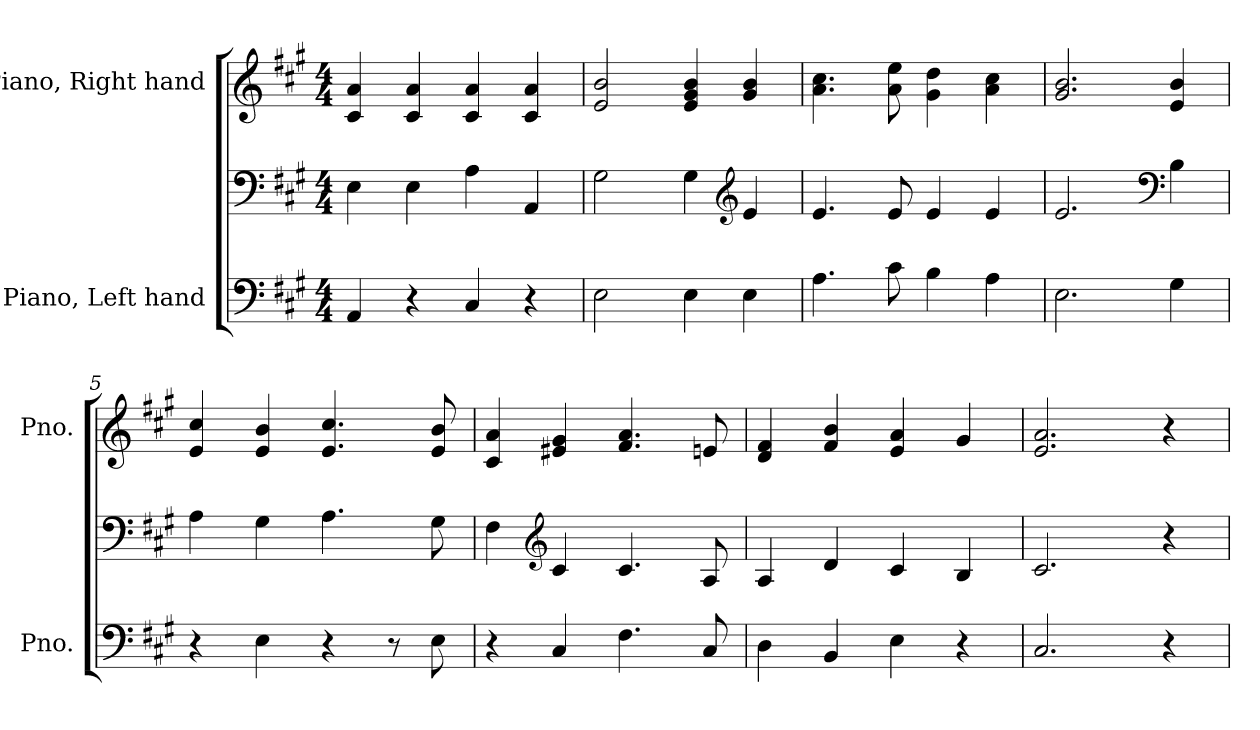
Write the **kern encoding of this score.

**kern	**kern	**kern
*part2	*part2	*part1
*staff3	*staff2	*staff1
*I"Piano, Left hand	*	*I"Piano, Right hand
*I'Pno.	*	*I'Pno.
*clefF4	*clefF4	*clefG2
*k[f#c#g#]	*k[f#c#g#]	*k[f#c#g#]
*M4/4	*M4/4	*M4/4
*MM88	*MM88	*MM88
=1	=1	=1
4AA/	4E\	4c#/ 4a/
4r	4E\	4c#/ 4a/
4C#/	4A\	4c#/ 4a/
4r	4AA/	4c#/ 4a/
=2	=2	=2
2E\	2G#\	2e/ 2b/
4E\	4G#\	4e/ 4g#/ 4b/
*	*clefG2	*
4E\	4e/	4g#/ 4b/
=3	=3	=3
4.A\	4.e/	4.a\ 4.cc#\
8c#\	8e/	8a\ 8ee\
4B\	4e/	4g#\ 4dd\
4A\	4e/	4a\ 4cc#\
=4	=4	=4
2.E\	2.e/	2.g#/ 2.b/
*	*clefF4	*
4G#\	4B\	4e/ 4b/
=5	=5	=5
4r	4A\	4e/ 4cc#/
4E\	4G#\	4e/ 4b/
4r	4.A\	4.e/ 4.cc#/
8r	.	.
8E\	8G#\	8e/ 8b/
!!LO:LB:g=z
=6	=6	=6
4r	4F#\	4c#/ 4a/
*	*clefG2	*
4C#/	4c#/	4e#X/ 4g#/
4.F#\	4.c#/	4.f#/ 4.a/
8C#/	8A/	8en/
=7	=7	=7
4D\	4A/	4d/ 4f#/
4BB/	4d/	4f#/ 4b/
4E\	4c#/	4e/ 4a/
4r	4B/	4g#/
=8	=8	=8
2.C#/	2.c#/	2.e/ 2.a/
4r	4r	4r
=	=	=
*-	*-	*-
